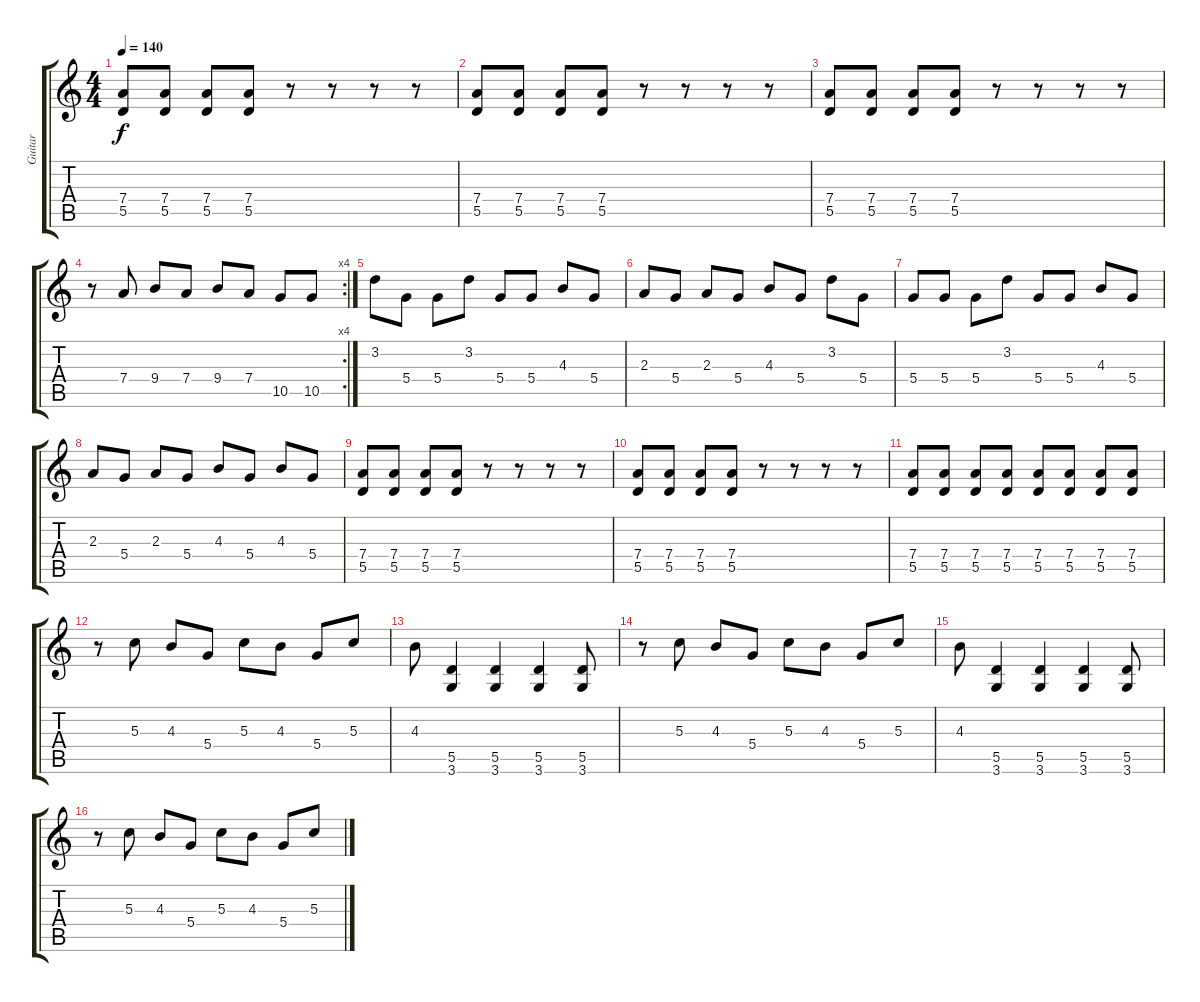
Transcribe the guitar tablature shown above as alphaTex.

\track ("Guitar" "Guitar") {instrument distortionguitar}
\staff {score tabs}
\tuning (E4 B3 G3 D3 A2 E2) {hide}
\ts (4 4)
\tempo 140
\clef g2
\ks c
(7.4 5.5).8{dy f} (7.4 5.5).8 (7.4 5.5).8 (7.4 5.5).8 r.8 r.8 r.8 r.8 |
(7.4 5.5).8 (7.4 5.5).8 (7.4 5.5).8 (7.4 5.5).8 r.8 r.8 r.8 r.8 |
(7.4 5.5).8 (7.4 5.5).8 (7.4 5.5).8 (7.4 5.5).8 r.8 r.8 r.8 r.8 |
\rc 4
r.8 7.4.8 9.4.8 7.4.8 9.4.8 7.4.8 10.5.8 10.5.8 |
3.2.8 5.4.8 5.4.8 3.2.8 5.4.8 5.4.8 4.3.8 5.4.8 |
2.3.8 5.4.8 2.3.8 5.4.8 4.3.8 5.4.8 3.2.8 5.4.8 |
5.4.8 5.4.8 5.4.8 3.2.8 5.4.8 5.4.8 4.3.8 5.4.8 |
2.3.8 5.4.8 2.3.8 5.4.8 4.3.8 5.4.8 4.3.8 5.4.8 |
(7.4 5.5).8 (7.4 5.5).8 (7.4 5.5).8 (7.4 5.5).8 r.8 r.8 r.8 r.8 |
(7.4 5.5).8 (7.4 5.5).8 (7.4 5.5).8 (7.4 5.5).8 r.8 r.8 r.8 r.8 |
(7.4 5.5).8 (7.4 5.5).8 (7.4 5.5).8 (7.4 5.5).8 (7.4 5.5).8 (7.4 5.5).8 (7.4 5.5).8 (7.4 5.5).8 |
r.8 5.3.8 4.3.8 5.4.8 5.3.8 4.3.8 5.4.8 5.3.8 |
4.3.8 (5.5 3.6).4 (5.5 3.6).4 (5.5 3.6).4 (5.5 3.6).8 |
r.8 5.3.8 4.3.8 5.4.8 5.3.8 4.3.8 5.4.8 5.3.8 |
4.3.8 (5.5 3.6).4 (5.5 3.6).4 (5.5 3.6).4 (5.5 3.6).8 |
r.8 5.3.8 4.3.8 5.4.8 5.3.8 4.3.8 5.4.8 5.3.8
